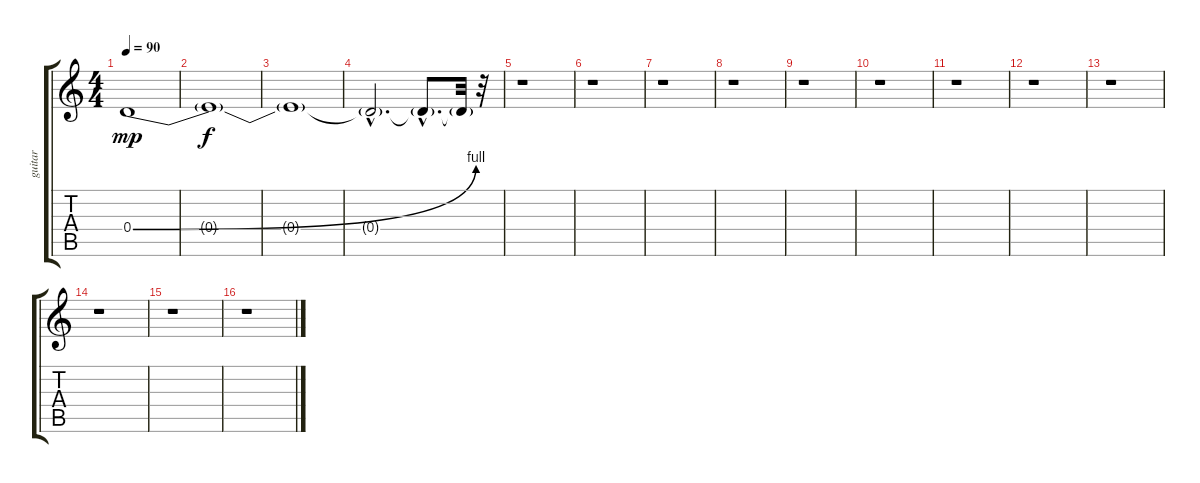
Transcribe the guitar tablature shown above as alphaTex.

\track ("guitar" "guitar") {instrument overdrivenguitar}
\staff {score tabs}
\tuning (E4 B3 G3 D3 A2 E2) {hide}
\ts (4 4)
\tempo 90
\clef g2
\ks c
0.4{be (bend 0 0 60 4)}.1{dy mp instrument overdrivenguitar} |
0.4{t}.1{dy f} |
0.4{t}.1 |
0.4{hac t}.2{d} 0.4{hac t}.8{d} 0.4{t}.32 r.32 |
r.1 |
r.1 |
r.1 |
r.1 |
r.1 |
r.1 |
r.1 |
r.1 |
r.1 |
r.1 |
r.1 |
r.1
